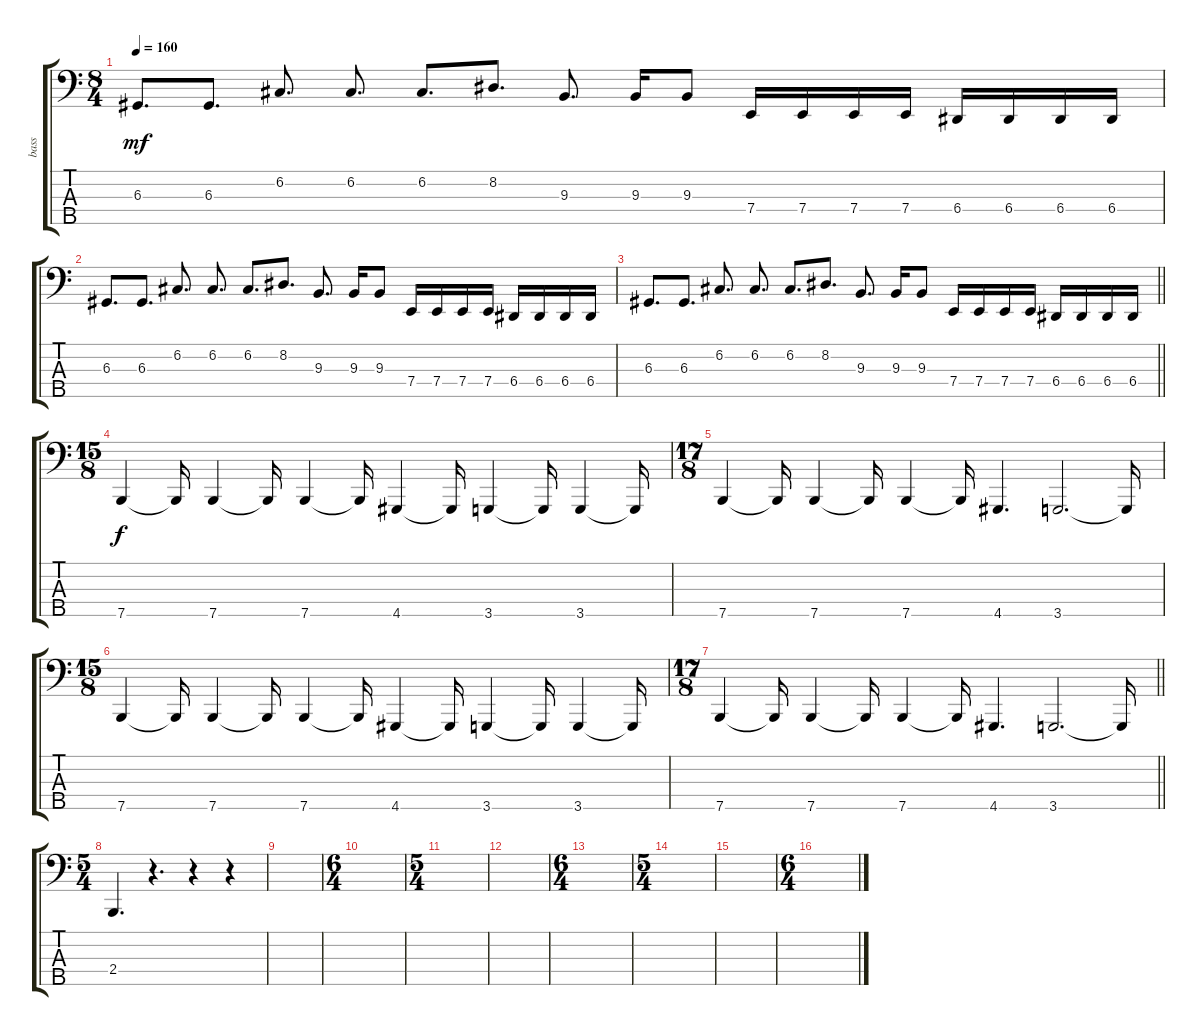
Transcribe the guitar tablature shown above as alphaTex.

\track ("bass" "bass") {instrument electricbassfinger}
\staff {score tabs}
\tuning (C2 G1 D1 A0 E0) {hide}
\ts (8 4)
\tempo 160
\clef f4
\ks c
6.3.8{d dy mf} 6.3.8{d} 6.2.8{d} 6.2.8{d} 6.2.8{d} 8.2.8{d} 9.3.8{d} 9.3.16 9.3.8 7.4.16 7.4.16 7.4.16 7.4.16 6.4.16 6.4.16 6.4.16 6.4.16 |
6.3.8{d} 6.3.8{d} 6.2.8{d} 6.2.8{d} 6.2.8{d} 8.2.8{d} 9.3.8{d} 9.3.16 9.3.8 7.4.16 7.4.16 7.4.16 7.4.16 6.4.16 6.4.16 6.4.16 6.4.16 |
\barLineRight lightlight
6.3.8{d} 6.3.8{d} 6.2.8{d} 6.2.8{d} 6.2.8{d} 8.2.8{d} 9.3.8{d} 9.3.16 9.3.8 7.4.16 7.4.16 7.4.16 7.4.16 6.4.16 6.4.16 6.4.16 6.4.16 |
\ts (15 8)
\section ("" "")
7.5.4{dy f} 7.5{t}.16 7.5.4 7.5{t}.16 7.5.4 7.5{t}.16 4.5.4 4.5{t}.16 3.5.4 3.5{t}.16 3.5.4 3.5{t}.16 |
\ts (17 8)
7.5.4 7.5{t}.16 7.5.4 7.5{t}.16 7.5.4 7.5{t}.16 4.5.4{d} 3.5.2{d} 3.5{t}.16 |
\ts (15 8)
7.5.4 7.5{t}.16 7.5.4 7.5{t}.16 7.5.4 7.5{t}.16 4.5.4 4.5{t}.16 3.5.4 3.5{t}.16 3.5.4 3.5{t}.16 |
\ts (17 8)
\barLineRight lightlight
7.5.4 7.5{t}.16 7.5.4 7.5{t}.16 7.5.4 7.5{t}.16 4.5.4{d} 3.5.2{d} 3.5{t}.16 |
\ts (5 4)
\section ("" "")
2.4.4{d} r.4{d} r.4 r.4 |
|
\ts (6 4)
|
\ts (5 4)
|
|
\ts (6 4)
|
\ts (5 4)
|
|
\ts (6 4)
